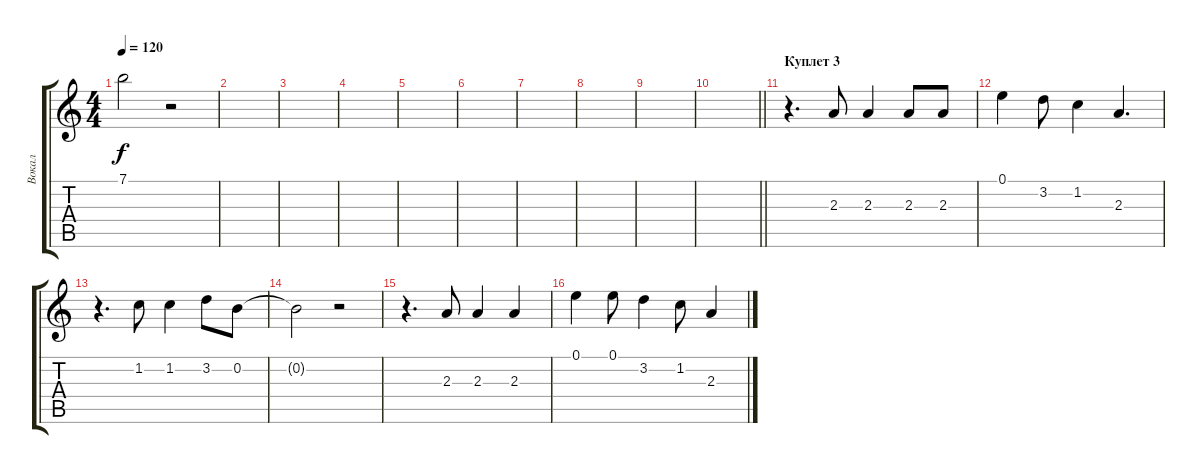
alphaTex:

\track ("Вокал" "Вокал") {instrument distortionguitar}
\staff {score tabs}
\tuning (E4 B3 G3 D3 A2 E2) {hide}
\ts (4 4)
\tempo 120
\clef g2
\ks c
7.1{t}.2{dy f} r.2 |
|
|
|
|
|
|
|
|
\barLineRight lightlight
|
\section ("" "Куплет 3")
r.4{d} 2.3.8 2.3.4 2.3.8 2.3.8 |
0.1.4 3.2.8 1.2.4 2.3.4{d} |
r.4{d} 1.2.8 1.2.4 3.2.8 0.2.8 |
0.2{t}.2 r.2 |
r.4{d} 2.3.8 2.3.4 2.3.4 |
0.1.4 0.1.8 3.2.4 1.2.8 2.3.4
